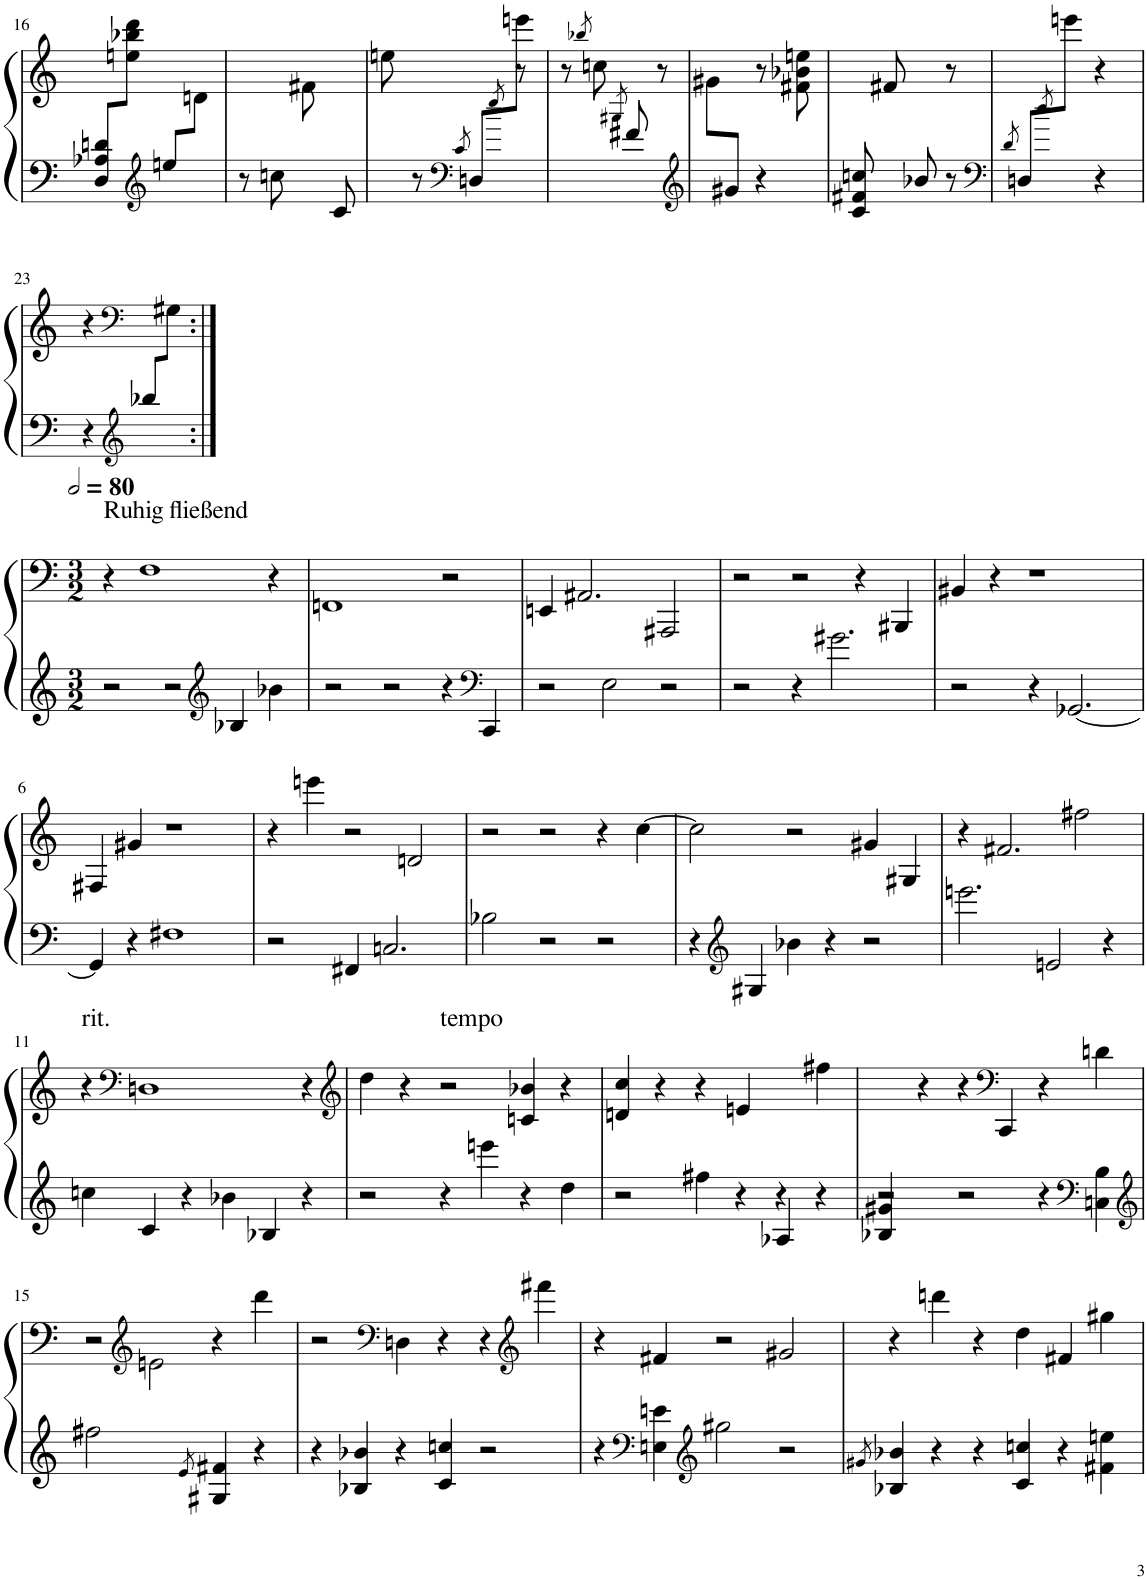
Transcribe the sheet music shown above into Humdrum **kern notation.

**kern	**kern
*part1	*part1
*staff2	*staff1
*I"Piano	*
*I'Pno.	*
!!LO:PB:g=z
*clefF4	*clefG2
*k[]	*k[]
*M2/4	*M2/4
=16	=16
*	*^
8D/ 8A-X/ 8dn/L	8ryy	8ryy
8ryy	8ryy	8een\ 8bb-X\ 8ddd\J
*clefG2	*	*
8een/L	8ryy	8ryy
8ryy	8ryy	8dn\J
=17	=17	=17
8r	2ryy	4ryy
8ccn\	.	.
8ryy	.	8f#X\
8c/	.	8ryy
=18	=18	=18
8ryy	4ryy	8een\
8r	.	4ryy
*clefF4	*	*
8qc/	.	.
8Dn/L	8ryy	.
8qee/	.	.
8ryy	8r	8eeen\J
*	*v	*v
=19	=19
*^	*
4ryy	2ryy	8r
.	.	8qbb-X/
.	.	8ccn\
.	.	8qG#X/
8f#X/	.	8ryy
8ryy	.	8r
=20	=20	=20
*clefG2	*	*
8ryy	8ryy	8g#X\L
8g#X/J	8ryy	8ryy
4ryy	4r	8r
.	.	8f#X\ 8b-X\ 8een\
=21	=21	=21
8c/ 8f#X/ 8ccn/	8ryy	8ryy
8ryy	8ryy	8f#X/
8b-X/	8ryy	8ryy
8ryy	8r	8r
*v	*v	*
=22	=22
*clefF4	*
8qd/	.
*	*^
8Dn/L	4ryy	8ryy
8qdd/	.	.
8ryy	.	8eeen\J
4r	4r	4ryy
!!LO:LB:g=z	!!
=23	=23	=23
4r	4r	4.ryy
*clefG2	*clefF4	*
8bb-X/L	4ryy	.
8ryy	.	8G#X\J
*	*v	*v
!!LO:LB:g=z
=1:|!	=1:|!
*clefF4	*clefG2
*M3/2	*M3/2
*	*MM160
*	*^
!	!LO:TX:a:t=Ruhig fließend	!
*	*v	*v
2r	4r
.	1dd
2r	.
*clefG2	*
4B-X/	.
4b-X\	4r
=2	=2
2r	1dn
2r	.
4r	2r
*clefF4	*
4CC/	.
=3	=3
2r	4cn/
.	2.f#X/
2E\	.
2r	2F#X/
=4	=4
2r	2r
4r	2r
2.g#X\	.
.	4r
.	4G#X/
=5	=5
2r	4g#X/
.	4r
4r	1r
[2.GG-X/	.
!!LO:LB:g=z
=6	=6
4GG-/]	4F#X/
4r	4g#X/
1F#X	1r
=7	=7
2r	4r
.	4eeen\
4FF#X/	2r
2.Cn/	.
.	2dn/
=8	=8
2B-X\	2r
2r	2r
2r	4r
.	[4cc\
=9	=9
4r	2cc\]
*clefG2	*
4G#X/	.
4b-X\	2r
4r	.
2r	4g#X/
.	4G#X/
=10	=10
2.eeen\	4r
.	2.f#X/
2en/	.
.	2ff#X\
4r	.
!!LO:LB:g=z
=11	=11
!	!LO:TX:a:t=rit.
4ccn\	4r
*	*clefF4
4c/	1Dn
4r	.
4b-X\	.
4B-X/	.
4r	4r
=12	=12
*	*clefG2
2r	4dd\
.	4r
!	!LO:TX:a:t=tempo
4r	2r
4eeen\	.
4r	4cn/ 4b-X/
4dd\	4r
=13	=13
*^	*
1ryy	2r	4dn/ 4cc/
.	.	4r
.	4ff#X\	4r
.	4r	4en/
4A-X/	4r	4ryy
4ryy	4r	4ff#X\
=14	=14	=14
4B-X/ 4g#X/	2r	4ryy
1ryy	.	4r
.	2r	4r
*	*	*clefF4
.	.	4CC/
.	4r	4r
*clefF4	*	*
4ryy	4Cn\ 4B-\	4dn\
*v	*v	*
!!LO:LB:g=z
=15	=15
*clefG2	*
*	*^
2ff#X\	2r	2ryy
*	*clefG2	*
2ryy	2ryy	2en\
8qe/	.	.
4G#X/ 4f#X/	4r	2ryy
4r	4ddd\	.
*	*v	*v
=16	=16
4r	2r
4B-X/ 4b-X/	.
*	*clefF4
4r	4Dn\
4c/ 4ccn/	4r
2r	4r
*	*clefG2
.	4fff#X\
=17	=17
4r	4r
*clefF4	*
4En\ 4en\	4f#X/
*clefG2	*
2gg#X\	2r
2r	2g#X/
=18	=18
8qg#X/	.
4B-X/ 4b-X/	4r
4r	4dddn\
4r	4r
4c/ 4ccn/	4dd\
4r	4f#X/
4f#X\ 4een\	4gg#X\
=	=
*-	*-
